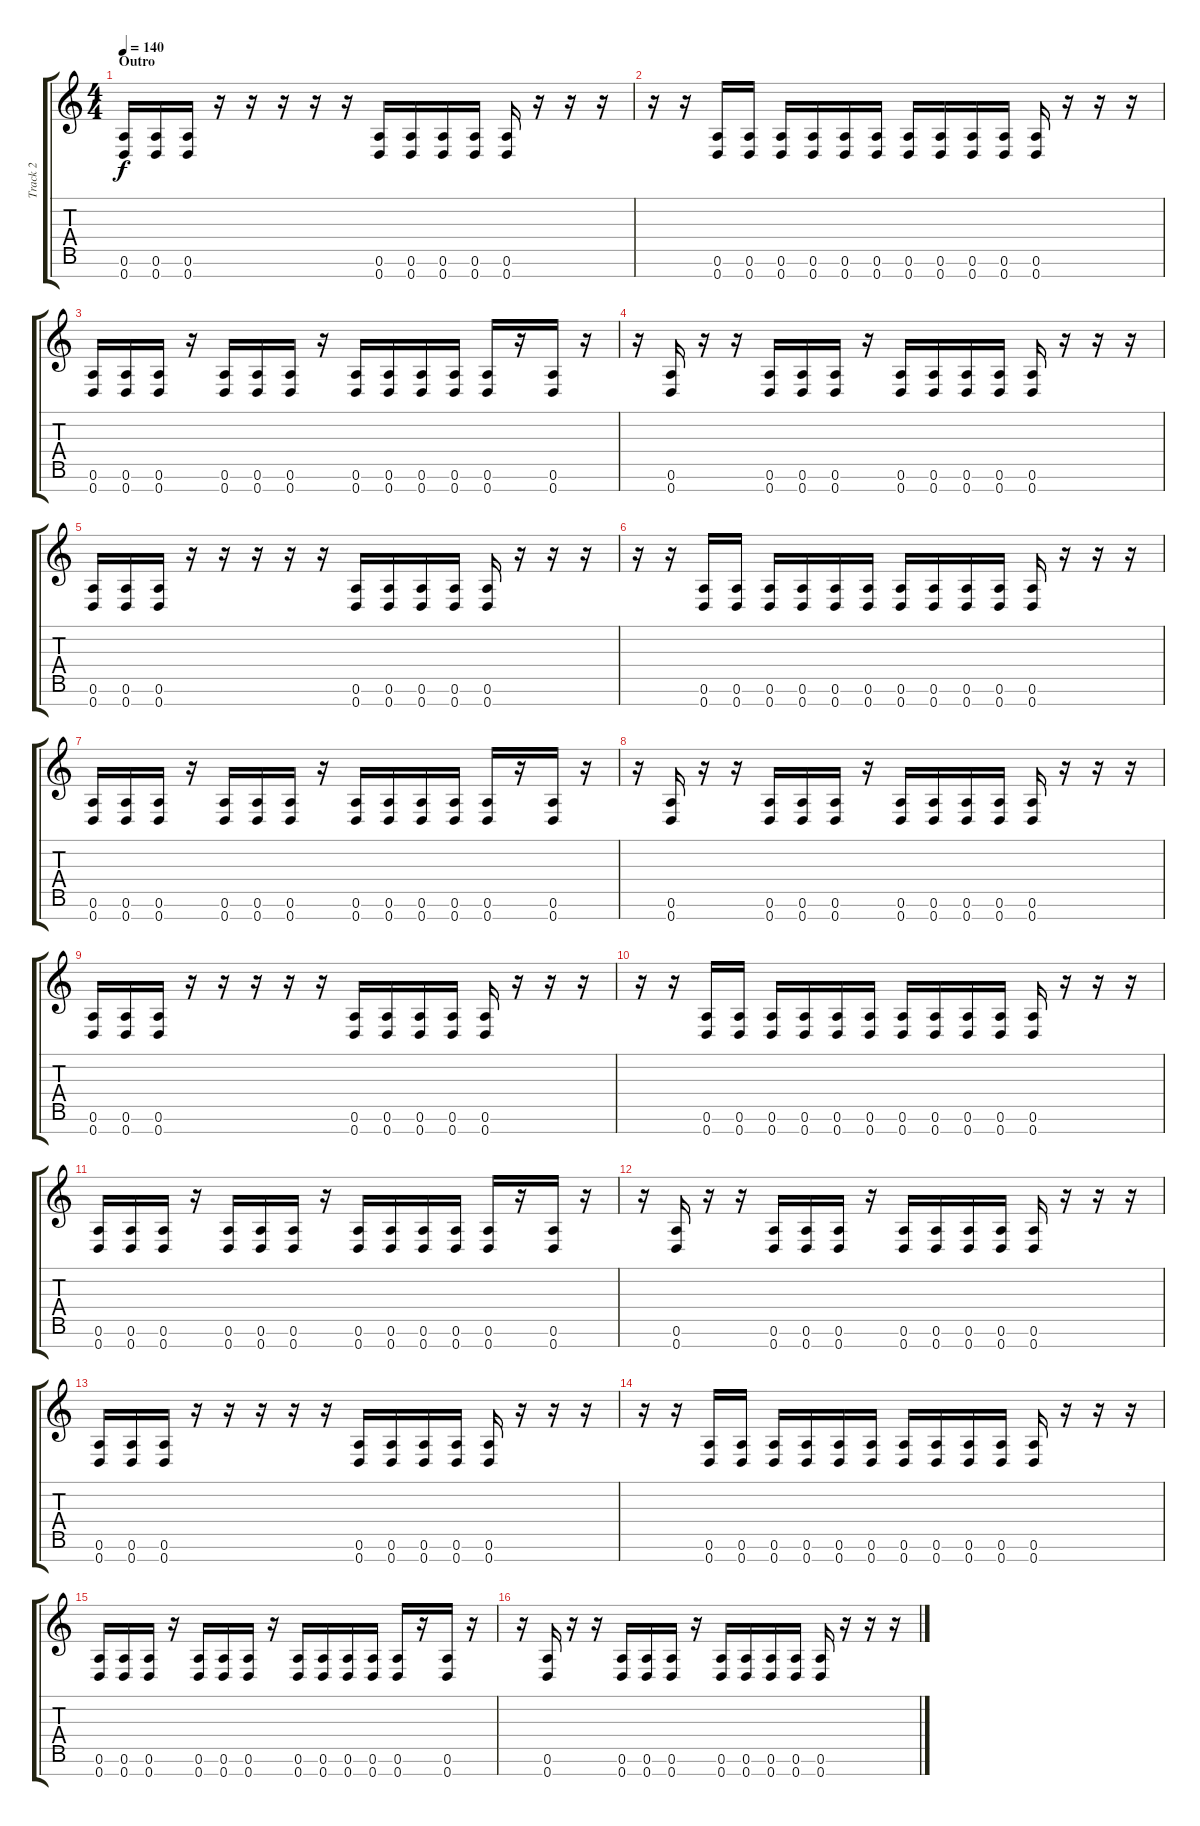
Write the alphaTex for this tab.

\track ("Track 2" "Track 2") {instrument distortionguitar}
\staff {score tabs}
\tuning (A4 E4 C4 G3 D3 A2 D2) {hide}
\ts (4 4)
\section ("" "Outro")
\tempo 140
\clef g2
\ks c
(0.6 0.7).16{dy f volume 14 instrument distortionguitar} (0.6 0.7).16 (0.6 0.7).16 r.16 r.16 r.16 r.16 r.16 (0.6 0.7).16 (0.6 0.7).16 (0.6 0.7).16 (0.6 0.7).16 (0.6 0.7).16 r.16 r.16 r.16 |
r.16 r.16 (0.6 0.7).16 (0.6 0.7).16 (0.6 0.7).16 (0.6 0.7).16 (0.6 0.7).16 (0.6 0.7).16 (0.6 0.7).16 (0.6 0.7).16 (0.6 0.7).16 (0.6 0.7).16 (0.6 0.7).16 r.16 r.16 r.16 |
(0.6 0.7).16 (0.6 0.7).16 (0.6 0.7).16 r.16 (0.6 0.7).16 (0.6 0.7).16 (0.6 0.7).16 r.16 (0.6 0.7).16 (0.6 0.7).16 (0.6 0.7).16 (0.6 0.7).16 (0.6 0.7).16 r.16 (0.6 0.7).16 r.16 |
r.16 (0.6 0.7).16 r.16 r.16 (0.6 0.7).16 (0.6 0.7).16 (0.6 0.7).16 r.16 (0.6 0.7).16 (0.6 0.7).16 (0.6 0.7).16 (0.6 0.7).16 (0.6 0.7).16 r.16 r.16 r.16 |
(0.6 0.7).16{instrument distortionguitar} (0.6 0.7).16 (0.6 0.7).16 r.16 r.16 r.16 r.16 r.16 (0.6 0.7).16 (0.6 0.7).16 (0.6 0.7).16 (0.6 0.7).16 (0.6 0.7).16 r.16 r.16 r.16 |
r.16 r.16 (0.6 0.7).16 (0.6 0.7).16 (0.6 0.7).16 (0.6 0.7).16 (0.6 0.7).16 (0.6 0.7).16 (0.6 0.7).16 (0.6 0.7).16 (0.6 0.7).16 (0.6 0.7).16 (0.6 0.7).16 r.16 r.16 r.16 |
(0.6 0.7).16 (0.6 0.7).16 (0.6 0.7).16 r.16 (0.6 0.7).16 (0.6 0.7).16 (0.6 0.7).16 r.16 (0.6 0.7).16 (0.6 0.7).16 (0.6 0.7).16 (0.6 0.7).16 (0.6 0.7).16 r.16 (0.6 0.7).16 r.16 |
r.16 (0.6 0.7).16 r.16 r.16 (0.6 0.7).16 (0.6 0.7).16 (0.6 0.7).16 r.16 (0.6 0.7).16 (0.6 0.7).16 (0.6 0.7).16 (0.6 0.7).16 (0.6 0.7).16 r.16 r.16 r.16 |
(0.6 0.7).16{volume 14 instrument distortionguitar} (0.6 0.7).16 (0.6 0.7).16 r.16 r.16 r.16 r.16 r.16 (0.6 0.7).16 (0.6 0.7).16 (0.6 0.7).16 (0.6 0.7).16 (0.6 0.7).16 r.16 r.16 r.16 |
r.16 r.16 (0.6 0.7).16 (0.6 0.7).16 (0.6 0.7).16 (0.6 0.7).16 (0.6 0.7).16 (0.6 0.7).16 (0.6 0.7).16 (0.6 0.7).16 (0.6 0.7).16 (0.6 0.7).16 (0.6 0.7).16 r.16 r.16 r.16 |
(0.6 0.7).16 (0.6 0.7).16 (0.6 0.7).16 r.16 (0.6 0.7).16 (0.6 0.7).16 (0.6 0.7).16 r.16 (0.6 0.7).16 (0.6 0.7).16 (0.6 0.7).16 (0.6 0.7).16 (0.6 0.7).16 r.16 (0.6 0.7).16 r.16 |
r.16 (0.6 0.7).16 r.16 r.16 (0.6 0.7).16 (0.6 0.7).16 (0.6 0.7).16 r.16 (0.6 0.7).16 (0.6 0.7).16 (0.6 0.7).16 (0.6 0.7).16 (0.6 0.7).16 r.16 r.16 r.16 |
(0.6 0.7).16{instrument distortionguitar} (0.6 0.7).16 (0.6 0.7).16 r.16 r.16 r.16 r.16 r.16 (0.6 0.7).16 (0.6 0.7).16 (0.6 0.7).16 (0.6 0.7).16 (0.6 0.7).16 r.16 r.16 r.16 |
r.16 r.16 (0.6 0.7).16 (0.6 0.7).16 (0.6 0.7).16 (0.6 0.7).16 (0.6 0.7).16 (0.6 0.7).16 (0.6 0.7).16 (0.6 0.7).16 (0.6 0.7).16 (0.6 0.7).16 (0.6 0.7).16 r.16 r.16 r.16 |
(0.6 0.7).16 (0.6 0.7).16 (0.6 0.7).16 r.16 (0.6 0.7).16 (0.6 0.7).16 (0.6 0.7).16 r.16 (0.6 0.7).16 (0.6 0.7).16 (0.6 0.7).16 (0.6 0.7).16 (0.6 0.7).16 r.16 (0.6 0.7).16 r.16 |
r.16 (0.6 0.7).16 r.16 r.16 (0.6 0.7).16 (0.6 0.7).16 (0.6 0.7).16 r.16 (0.6 0.7).16 (0.6 0.7).16 (0.6 0.7).16 (0.6 0.7).16 (0.6 0.7).16 r.16 r.16 r.16
